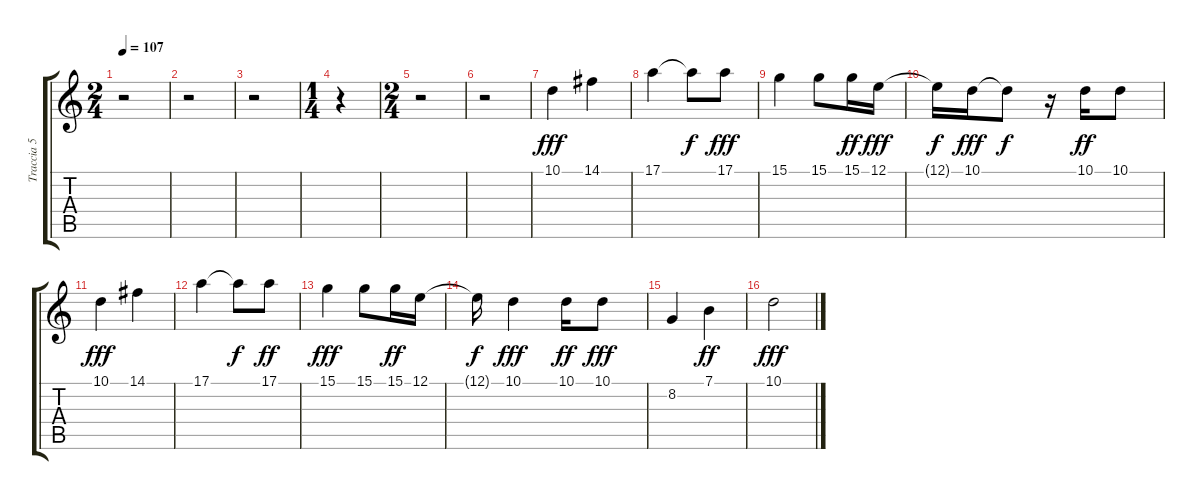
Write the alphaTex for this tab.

\track ("Traccia 5" "Traccia 5") {instrument flute}
\staff {score tabs}
\tuning (E4 B3 G3 D3 A2 E2) {hide}
\ts (2 4)
\tempo 107
\clef g2
\ks c
r.2{dy ff} |
r.2 |
r.2 |
\ts (1 4)
r.4 |
\ts (2 4)
r.2 |
r.2 |
10.1.4{dy fff} 14.1.4 |
17.1.4 17.1{t}.8{dy f} 17.1.8{dy fff} |
15.1.4 15.1.8 15.1.16{dy ff} 12.1.16{dy fff} |
12.1{t}.16{dy f} 10.1.16{dy fff} 10.1{t}.8{dy f} r.16 10.1.16{dy ff} 10.1.8 |
10.1.4{dy fff} 14.1.4 |
17.1.4 17.1{t}.8{dy f} 17.1.8{dy ff} |
15.1.4{dy fff} 15.1.8 15.1.16{dy ff} 12.1.16 |
12.1{t}.16{dy f} 10.1.4{dy fff} 10.1.16{dy ff} 10.1.8{dy fff} |
8.2.4 7.1.4{dy ff} |
10.1.2{dy fff}
